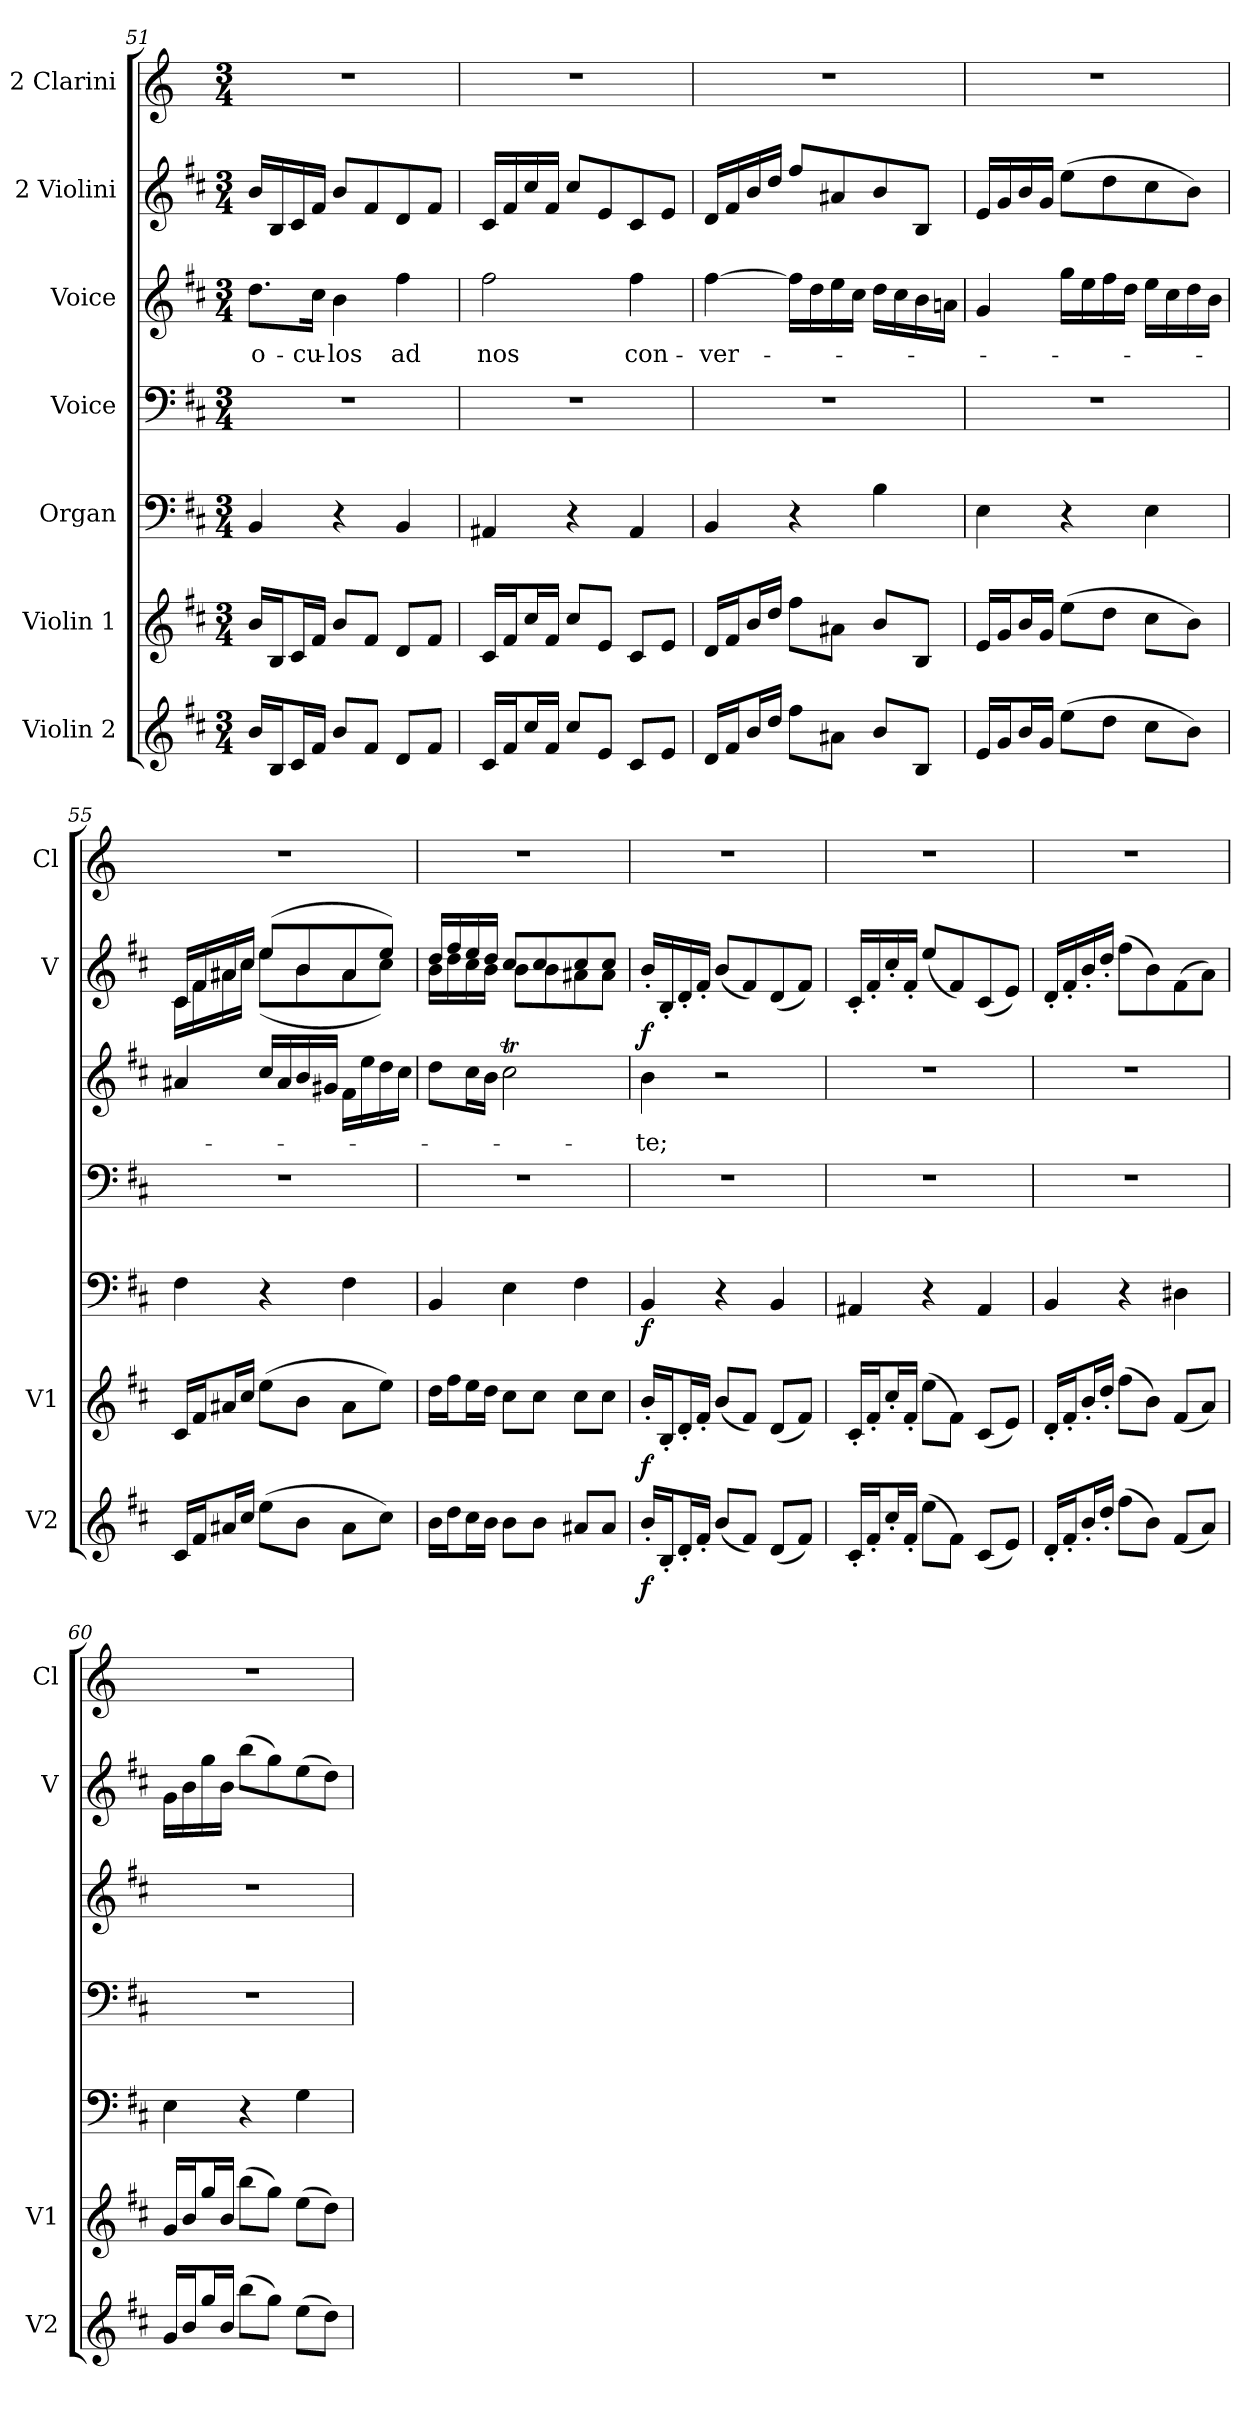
**kern	**dynam	**kern	**dynam	**kern	**dynam	**kern	**kern	**text	**kern	**dynam	**kern
*part7	*part7	*part6	*part6	*part5	*part5	*part4	*part3	*part3	*part2	*part2	*part1
*staff7	*staff7	*staff6	*staff6	*staff5	*staff5	*staff4	*staff3	*staff3	*staff2	*staff2	*staff1
*I"Violin 2	*	*I"Violin 1	*	*I"Organ	*	*I"Voice	*I"Voice	*	*I"2 Violini	*	*I"2 Clarini
*I'V2	*	*I'V1	*	*	*	*	*	*	*I'V	*	*I'Cl
*clefG2	*	*clefG2	*	*clefF4	*	*clefF4	*clefG2	*	*clefG2	*	*clefG2
*	*	*	*	*	*	*	*	*	*	*	*ITrd-1c-2
*k[f#c#]	*	*k[f#c#]	*	*k[f#c#]	*	*k[f#c#]	*k[f#c#]	*	*k[f#c#]	*	*k[f#c#]
*M3/4	*	*M3/4	*	*M3/4	*	*M3/4	*M3/4	*	*M3/4	*	*M3/4
=51	=51	=51	=51	=51	=51	=51	=51	=51	=51	=51	=51
!	!	!	!	!	!	!	!	!LO:LY:b	!	!	!
16b/LL	.	16b/LL	.	4BB/	.	2.r	8.dd\L	o-	16b/LL	.	2.r
16B/J	.	16B/J	.	.	.	.	.	.	16B/	.	.
16c#/L	.	16c#/L	.	.	.	.	.	.	16c#/	.	.
!	!	!	!	!	!	!	!	!LO:LY:b	!	!	!
16f#/JJ	.	16f#/JJ	.	.	.	.	16cc#\Jk	-cu-	16f#/JJ	.	.
!	!	!	!	!	!	!	!	!LO:LY:b	!	!	!
8b/L	.	8b/L	.	4r	.	.	4b\	-los	8b/L	.	.
8f#/J	.	8f#/J	.	.	.	.	.	.	8f#/	.	.
!	!	!	!	!	!	!	!	!LO:LY:b	!	!	!
8d/L	.	8d/L	.	4BB/	.	.	4ff#\	ad	8d/	.	.
8f#/J	.	8f#/J	.	.	.	.	.	.	8f#/J	.	.
=52	=52	=52	=52	=52	=52	=52	=52	=52	=52	=52	=52
!	!	!	!	!	!	!	!	!LO:LY:b	!	!	!
16c#/LL	.	16c#/LL	.	4AA#X/	.	2.r	2ff#\	nos	16c#/LL	.	2.r
16f#/J	.	16f#/J	.	.	.	.	.	.	16f#/	.	.
16cc#/L	.	16cc#/L	.	.	.	.	.	.	16cc#/	.	.
16f#/JJ	.	16f#/JJ	.	.	.	.	.	.	16f#/JJ	.	.
8cc#/L	.	8cc#/L	.	4r	.	.	.	.	8cc#/L	.	.
8e/J	.	8e/J	.	.	.	.	.	.	8e/	.	.
!	!	!	!	!	!	!	!	!LO:LY:b	!	!	!
8c#/L	.	8c#/L	.	4AA#/	.	.	4ff#\	con-	8c#/	.	.
8e/J	.	8e/J	.	.	.	.	.	.	8e/J	.	.
=53	=53	=53	=53	=53	=53	=53	=53	=53	=53	=53	=53
!	!	!	!	!	!	!	!	!LO:LY:b	!	!	!
16d/LL	.	16d/LL	.	4BB/	.	2.r	[4ff#\	-ver-	16d/LL	.	2.r
16f#/J	.	16f#/J	.	.	.	.	.	.	16f#/	.	.
16b/L	.	16b/L	.	.	.	.	.	.	16b/	.	.
16dd/JJ	.	16dd/JJ	.	.	.	.	.	.	16dd/JJ	.	.
8ff#\L	.	8ff#\L	.	4r	.	.	16ff#\LL]	.	8ff#/L	.	.
.	.	.	.	.	.	.	16dd\	.	.	.	.
8a#X\J	.	8a#X\J	.	.	.	.	16ee\	.	8a#X/	.	.
.	.	.	.	.	.	.	16cc#\JJ	.	.	.	.
8b/L	.	8b/L	.	4B\	.	.	16dd\LL	.	8b/	.	.
.	.	.	.	.	.	.	16cc#\	.	.	.	.
8B/J	.	8B/J	.	.	.	.	16b\	.	8B/J	.	.
.	.	.	.	.	.	.	16an\JJ	.	.	.	.
=54	=54	=54	=54	=54	=54	=54	=54	=54	=54	=54	=54
16e/LL	.	16e/LL	.	4E\	.	2.r	4g/	.	16e/LL	.	2.r
16g/J	.	16g/J	.	.	.	.	.	.	16g/	.	.
16b/L	.	16b/L	.	.	.	.	.	.	16b/	.	.
16g/JJ	.	16g/JJ	.	.	.	.	.	.	16g/JJ	.	.
(8ee\L	.	(8ee\L	.	4r	.	.	16gg\LL	.	(8ee\L	.	.
.	.	.	.	.	.	.	16ee\	.	.	.	.
8dd\J	.	8dd\J	.	.	.	.	16ff#\	.	8dd\	.	.
.	.	.	.	.	.	.	16dd\JJ	.	.	.	.
8cc#\L	.	8cc#\L	.	4E\	.	.	16ee\LL	.	8cc#\	.	.
.	.	.	.	.	.	.	16cc#\	.	.	.	.
8b\J)	.	8b\J)	.	.	.	.	16dd\	.	8b\J)	.	.
.	.	.	.	.	.	.	16b\JJ	.	.	.	.
!!LO:LB:g=z
=55	=55	=55	=55	=55	=55	=55	=55	=55	=55	=55	=55
*	*	*	*	*	*	*	*	*	*^	*	*
16c#/LL	.	16c#/LL	.	4F#\	.	2.r	4a#X/	.	16c#/LL	16c#\LL	.	2.r
16f#/J	.	16f#/J	.	.	.	.	.	.	16f#/	16f#\	.	.
16a#X/L	.	16a#X/L	.	.	.	.	.	.	16a#X/	16a#\	.	.
16cc#/JJ	.	16cc#/JJ	.	.	.	.	.	.	16cc#/JJ	16cc#\JJ	.	.
(8ee\L	.	(8ee\L	.	4r	.	.	16cc#/LL	.	(8ee/L	(8ee\L	.	.
.	.	.	.	.	.	.	16a#/	.	.	.	.	.
8b\J	.	8b\J	.	.	.	.	16b/	.	8b/	8b\	.	.
.	.	.	.	.	.	.	16g#X/JJ	.	.	.	.	.
8a#\L	.	8a#\L	.	4F#\	.	.	16f#\LL	.	8a#/	8a#\	.	.
.	.	.	.	.	.	.	16ee\	.	.	.	.	.
8cc#\J)	.	8ee\J)	.	.	.	.	16dd\	.	8ee/J)	8cc#\J)	.	.
.	.	.	.	.	.	.	16cc#\JJ	.	.	.	.	.
=56	=56	=56	=56	=56	=56	=56	=56	=56	=56	=56	=56	=56
16b\LL	.	16dd\LL	.	4BB/	.	2.r	8dd\L	.	16dd/LL	16b\LL	.	2.r
16dd\J	.	16ff#\J	.	.	.	.	.	.	16ff#/	16dd\	.	.
16cc#\L	.	16ee\L	.	.	.	.	16cc#\L	.	16ee/	16cc#\	.	.
16b\JJ	.	16dd\JJ	.	.	.	.	16b\JJ	.	16dd/JJ	16b\JJ	.	.
8b\L	.	8cc#\L	.	4E\	.	.	2cc#t\	.	8cc#/L	8b\L	.	.
8b\J	.	8cc#\J	.	.	.	.	.	.	8cc#/	8b\	.	.
8a#X/L	.	8cc#\L	.	4F#\	.	.	.	.	8cc#/	8a#X\	.	.
8a#/J	.	8cc#\J	.	.	.	.	.	.	8cc#/J	8a#\J	.	.
=57	=57	=57	=57	=57	=57	=57	=57	=57	=57	=57	=57	=57
!	!LO:DY:b	!	!LO:DY:b	!	!LO:DY:b	!	!	!LO:LY:b	!	!	!LO:DY:b	!
*	*	*	*	*	*	*	*	*	*v	*v	*	*
16b'/LL	f	16b'/LL	f	4BB/	f	2.r	4b\	-te;	16b'/LL	f	2.r
16B'/J	.	16B'/J	.	.	.	.	.	.	16B'/	.	.
16d'/L	.	16d'/L	.	.	.	.	.	.	16d'/	.	.
16f#'/JJ	.	16f#'/JJ	.	.	.	.	.	.	16f#'/JJ	.	.
(8b/L	.	(8b/L	.	4r	.	.	2r	.	(8b/L	.	.
8f#/J)	.	8f#/J)	.	.	.	.	.	.	8f#/)	.	.
(8d/L	.	(8d/L	.	4BB/	.	.	.	.	(8d/	.	.
8f#/J)	.	8f#/J)	.	.	.	.	.	.	8f#/J)	.	.
=58	=58	=58	=58	=58	=58	=58	=58	=58	=58	=58	=58
16c#'/LL	.	16c#'/LL	.	4AA#X/	.	2.r	2.r	.	16c#'/LL	.	2.r
16f#'/J	.	16f#'/J	.	.	.	.	.	.	16f#'/	.	.
16cc#'/L	.	16cc#'/L	.	.	.	.	.	.	16cc#'/	.	.
16f#'/JJ	.	16f#'/JJ	.	.	.	.	.	.	16f#'/JJ	.	.
(8ee\L	.	(8ee\L	.	4r	.	.	.	.	(8ee/L	.	.
8f#\J)	.	8f#\J)	.	.	.	.	.	.	8f#/)	.	.
(8c#/L	.	(8c#/L	.	4AA#/	.	.	.	.	(8c#/	.	.
8e/J)	.	8e/J)	.	.	.	.	.	.	8e/J)	.	.
=59	=59	=59	=59	=59	=59	=59	=59	=59	=59	=59	=59
16d'/LL	.	16d'/LL	.	4BB/	.	2.r	2.r	.	16d'/LL	.	2.r
16f#'/J	.	16f#'/J	.	.	.	.	.	.	16f#'/	.	.
16b'/L	.	16b'/L	.	.	.	.	.	.	16b'/	.	.
16dd'/JJ	.	16dd'/JJ	.	.	.	.	.	.	16dd'/JJ	.	.
(8ff#\L	.	(8ff#\L	.	4r	.	.	.	.	(8ff#\L	.	.
8b\J)	.	8b\J)	.	.	.	.	.	.	8b\)	.	.
(8f#/L	.	(8f#/L	.	4D#X\	.	.	.	.	(8f#\	.	.
8a/J)	.	8a/J)	.	.	.	.	.	.	8a\J)	.	.
!!LO:LB:g=z
=60	=60	=60	=60	=60	=60	=60	=60	=60	=60	=60	=60
16g/LL	.	16g/LL	.	4E\	.	2.r	2.r	.	16g\LL	.	2.r
16b/J	.	16b/J	.	.	.	.	.	.	16b\	.	.
16gg/L	.	16gg/L	.	.	.	.	.	.	16gg\	.	.
16b/JJ	.	16b/JJ	.	.	.	.	.	.	16b\JJ	.	.
(8bb\L	.	(8bb\L	.	4r	.	.	.	.	(8bb\L	.	.
8gg\J)	.	8gg\J)	.	.	.	.	.	.	8gg\)	.	.
(8ee\L	.	(8ee\L	.	4G\	.	.	.	.	(8ee\	.	.
8dd\J)	.	8dd\J)	.	.	.	.	.	.	8dd\J)	.	.
=	=	=	=	=	=	=	=	=	=	=	=
*-	*-	*-	*-	*-	*-	*-	*-	*-	*-	*-	*-
